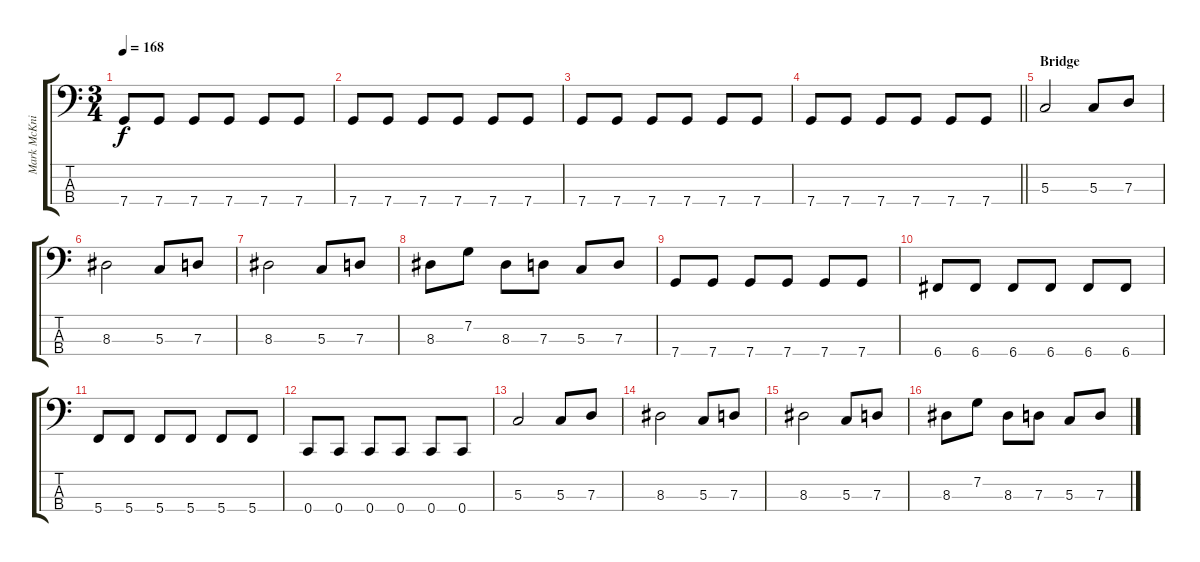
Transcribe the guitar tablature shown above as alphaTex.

\track ("Mark McKnight" "Mark McKni") {instrument electricbasspick}
\staff {score tabs}
\tuning (F2 C2 G1 C1) {hide}
\ts (3 4)
\tempo 168
\clef f4
\ks c
7.4.8{dy f} 7.4.8 7.4.8 7.4.8 7.4.8 7.4.8 |
7.4.8 7.4.8 7.4.8 7.4.8 7.4.8 7.4.8 |
7.4.8 7.4.8 7.4.8 7.4.8 7.4.8 7.4.8 |
\barLineRight lightlight
7.4.8 7.4.8 7.4.8 7.4.8 7.4.8 7.4.8 |
\section ("" "Bridge")
5.3.2 5.3.8 7.3.8 |
8.3.2 5.3.8 7.3.8 |
8.3.2 5.3.8 7.3.8 |
8.3.8 7.2.8 8.3.8 7.3.8 5.3.8 7.3.8 |
7.4.8 7.4.8 7.4.8 7.4.8 7.4.8 7.4.8 |
6.4.8 6.4.8 6.4.8 6.4.8 6.4.8 6.4.8 |
5.4.8 5.4.8 5.4.8 5.4.8 5.4.8 5.4.8 |
0.4.8 0.4.8 0.4.8 0.4.8 0.4.8 0.4.8 |
5.3.2 5.3.8 7.3.8 |
8.3.2 5.3.8 7.3.8 |
8.3.2 5.3.8 7.3.8 |
8.3.8 7.2.8 8.3.8 7.3.8 5.3.8 7.3.8
